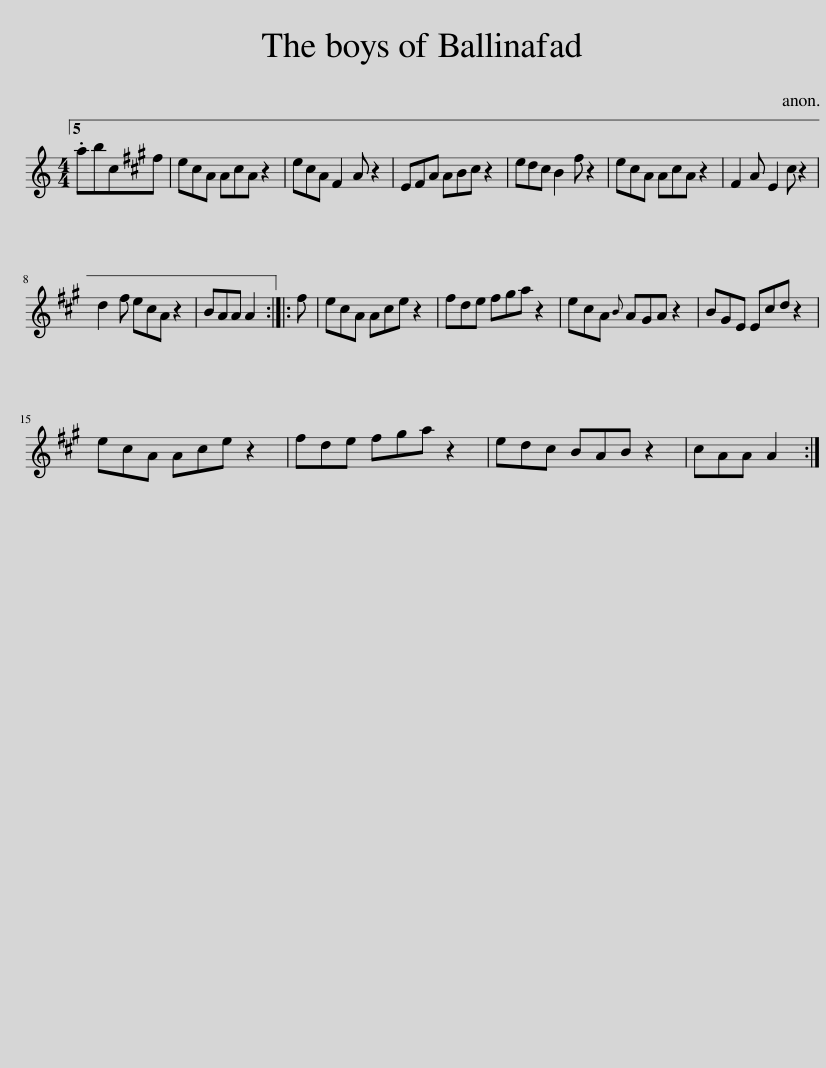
X:1
L:1/8
M:4/4
I:linebreak $
K:C
V:1 treble
V:1
 .abc^f | e^cA AcA z2 | e^cA ^F2 A z2 | E^FA AB^c z2 | ed^c B2 ^f z2 | %5
 e^cA AcA z2 | ^F2 A E2 ^c z2 |$ d2 ^f e^cA z2 | BAA A2 :: ^f | %10
 e^cA Ace z2 | ^fde f^ga z2 | e^cA{B} A^GA z2 | B^GE E^cd z2 |$ e^cA Ace z2 | %15
 ^fde f^ga z2 | ed^c BAB z2 | ^cAA A2 :| %18
